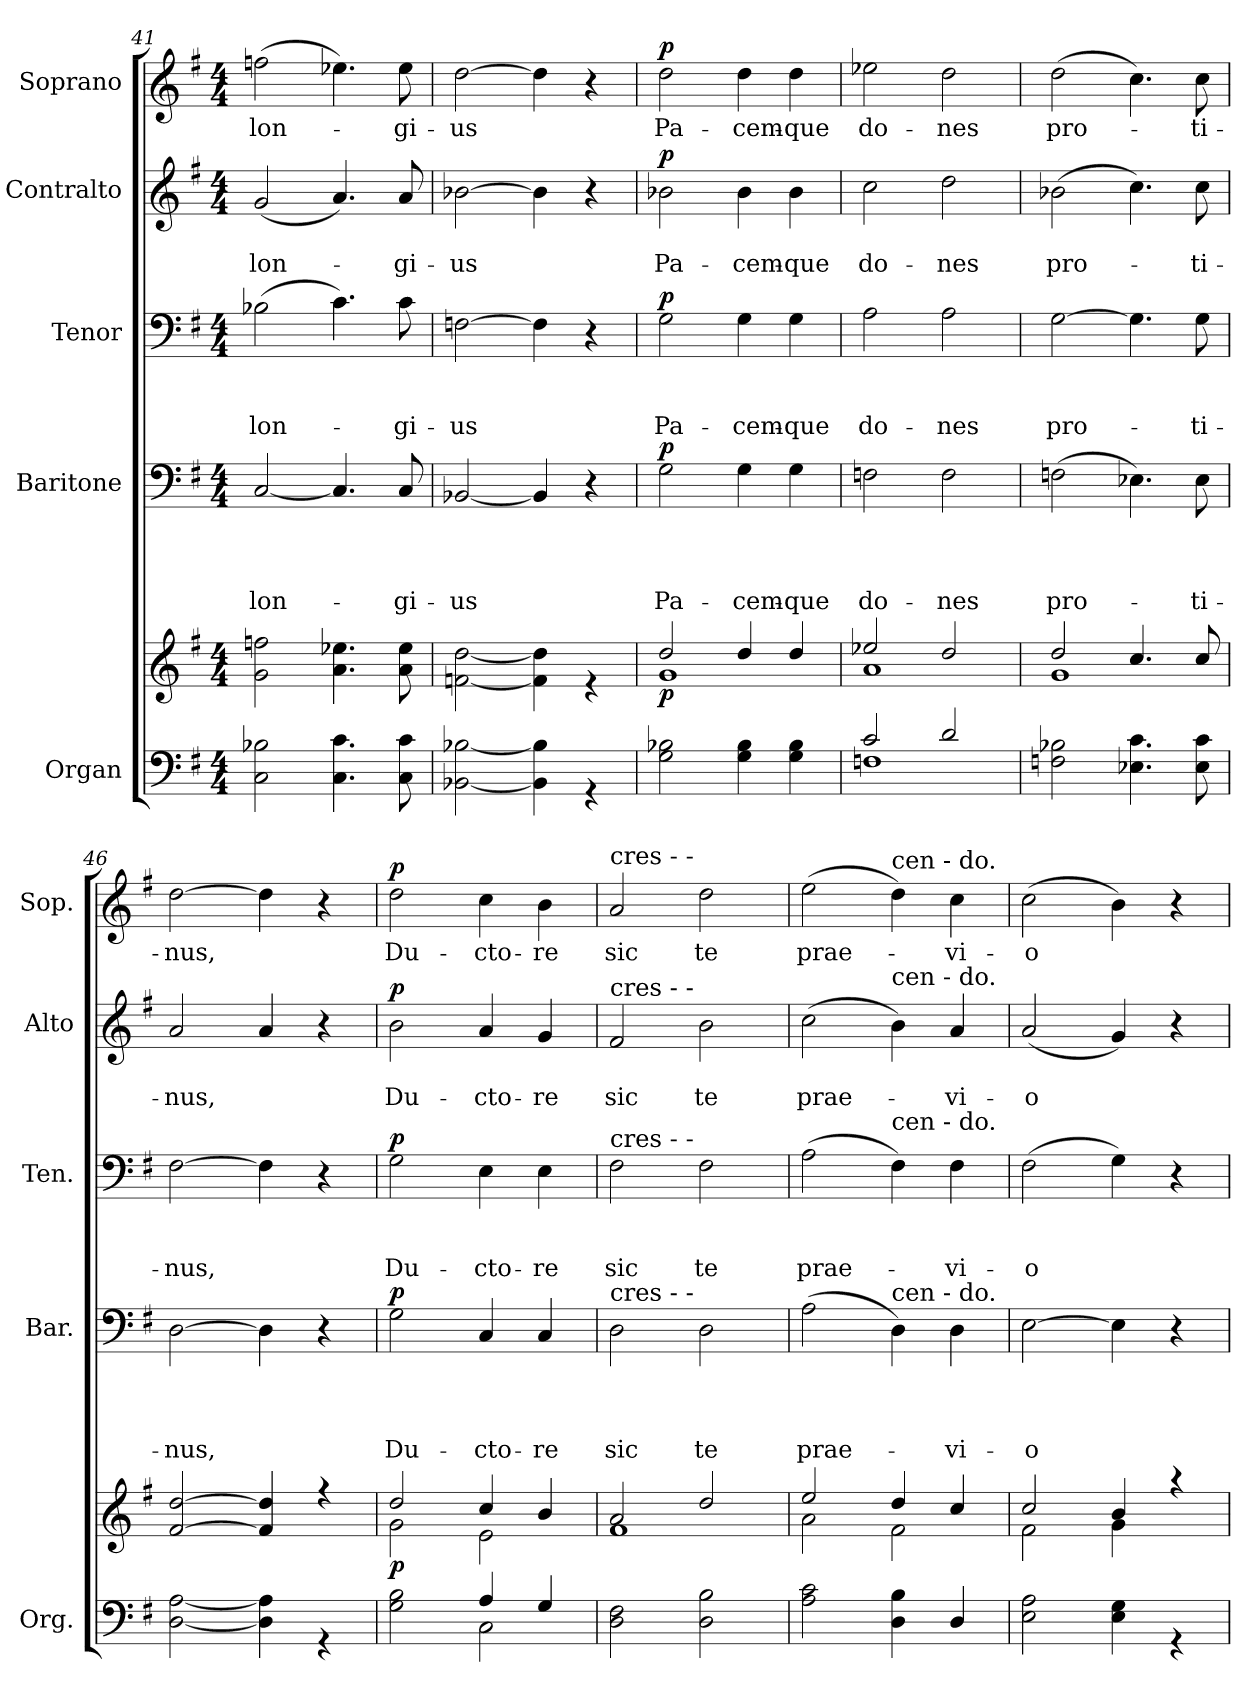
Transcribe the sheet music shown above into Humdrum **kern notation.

**kern	**kern	**dynam	**kern	**text	**text	**text	**text	**dynam	**kern	**text	**text	**text	**dynam	**kern	**text	**text	**dynam	**kern	**text	**dynam
*part5	*part5	*part5	*part4	*part4	*part4	*part4	*part4	*part4	*part3	*part3	*part3	*part3	*part3	*part2	*part2	*part2	*part2	*part1	*part1	*part1
*staff6	*staff5	*staff5/6	*staff4	*staff4	*staff4	*staff4	*staff4	*staff4	*staff3	*staff3	*staff3	*staff3	*staff3	*staff2	*staff2	*staff2	*staff2	*staff1	*staff1	*staff1
*I"Organ	*	*	*I"Baritone	*	*	*	*	*	*I"Tenor	*	*	*	*	*I"Contralto	*	*	*	*I"Soprano	*	*
*I'Org.	*	*	*I'Bar.	*	*	*	*	*	*I'Ten.	*	*	*	*	*I'Alto	*	*	*	*I'Sop.	*	*
*clefF4	*clefG2	*	*clefF4	*	*	*	*	*	*clefF4	*	*	*	*	*clefG2	*	*	*	*clefG2	*	*
*k[f#]	*k[f#]	*	*k[f#]	*	*	*	*	*	*k[f#]	*	*	*	*	*k[f#]	*	*	*	*k[f#]	*	*
*G:	*G:	*	*G:	*	*	*	*	*	*G:	*	*	*	*	*G:	*	*	*	*G:	*	*
*M4/4	*M4/4	*	*M4/4	*	*	*	*	*	*M4/4	*	*	*	*	*M4/4	*	*	*	*M4/4	*	*
=41	=41	=41	=41	=41	=41	=41	=41	=41	=41	=41	=41	=41	=41	=41	=41	=41	=41	=41	=41	=41
*^	*^	*	*	*	*	*	*	*	*	*	*	*	*	*	*	*	*	*	*	*
!	!	!	!	!	!	!	!	!	!LO:LY:b	!	!	!	!	!LO:LY:b	!	!	!	!LO:LY:b	!	!	!LO:LY:b	!
1ryy	2C\ 2B-X\	1ryy	2g\ 2ffn\	.	[<2C/	.	.	.	lon-	.	(>2B-X\	.	.	lon-	.	(<2g/	.	lon-	.	(>2ffn\	lon-	.
.	4.C\ 4.c\	.	4.a\ 4.ee-X\	.	4.C/]	.	.	.	.	.	4.c\)	.	.	.	.	4.a/)	.	.	.	4.ee-X\)	.	.
!	!	!	!	!	!	!	!	!	!LO:LY:b	!	!	!	!	!LO:LY:b	!	!	!	!LO:LY:b	!	!	!LO:LY:b	!
.	8C\ 8c\	.	8a\ 8ee-\	.	8C/	.	.	.	-gi-	.	8c\	.	.	-gi-	.	8a/	.	-gi-	.	8ee-\	-gi-	.
=42	=42	=42	=42	=42	=42	=42	=42	=42	=42	=42	=42	=42	=42	=42	=42	=42	=42	=42	=42	=42	=42	=42
!	!	!	!	!	!	!	!	!	!LO:LY:b	!	!	!	!	!LO:LY:b	!	!	!	!LO:LY:b	!	!	!LO:LY:b	!
1ryy	[<2BB-X\ [>2B-X\	1ryy	[<2fn\ [>2dd\	.	[<2BB-X/	.	.	.	-us	.	[>2Fn\	.	.	-us	.	[>2b-X\	.	-us	.	[>2dd\	-us	.
.	4BB-\] 4B-\]	.	4f\] 4dd\]	.	4BB-/]	.	.	.	.	.	4F\]	.	.	.	.	4b-\]	.	.	.	4dd\]	.	.
.	4r	.	4r	.	4r	.	.	.	.	.	4r	.	.	.	.	4r	.	.	.	4r	.	.
=43	=43	=43	=43	=43	=43	=43	=43	=43	=43	=43	=43	=43	=43	=43	=43	=43	=43	=43	=43	=43	=43	=43
!	!	!	!	!LO:DY:b	!	!	!	!	!LO:LY:b	!LO:DY:a	!	!	!	!LO:LY:b	!LO:DY:a	!	!	!LO:LY:b	!LO:DY:a	!	!LO:LY:b	!LO:DY:a
1ryy	2G\ 2B-X\	2dd/	1g	p	2G\	.	.	.	Pa-	p	2G\	.	.	Pa-	p	2b-X\	.	Pa-	p	2dd\	Pa-	p
!	!	!	!	!	!	!	!	!	!LO:LY:b	!	!	!	!	!LO:LY:b	!	!	!	!LO:LY:b	!	!	!LO:LY:b	!
.	4G\ 4B-\	4dd/	.	.	4G\	.	.	.	-cem-	.	4G\	.	.	-cem-	.	4b-\	.	-cem-	.	4dd\	-cem-	.
!	!	!	!	!	!	!	!	!	!LO:LY:b	!	!	!	!	!LO:LY:b	!	!	!	!LO:LY:b	!	!	!LO:LY:b	!
.	4G\ 4B-\	4dd/	.	.	4G\	.	.	.	-que	.	4G\	.	.	-que	.	4b-\	.	-que	.	4dd\	-que	.
=44	=44	=44	=44	=44	=44	=44	=44	=44	=44	=44	=44	=44	=44	=44	=44	=44	=44	=44	=44	=44	=44	=44
!	!	!	!	!	!	!	!	!	!LO:LY:b	!	!	!	!	!LO:LY:b	!	!	!	!LO:LY:b	!	!	!LO:LY:b	!
2c/	1Fn	2ee-X/	1a	.	2Fn\	.	.	.	do-	.	2A\	.	.	do-	.	2cc\	.	do-	.	2ee-X\	do-	.
!	!	!	!	!	!	!	!	!	!LO:LY:b	!	!	!	!	!LO:LY:b	!	!	!	!LO:LY:b	!	!	!LO:LY:b	!
2d/	.	2dd/	.	.	2F\	.	.	.	-nes	.	2A\	.	.	-nes	.	2dd\	.	-nes	.	2dd\	-nes	.
=45	=45	=45	=45	=45	=45	=45	=45	=45	=45	=45	=45	=45	=45	=45	=45	=45	=45	=45	=45	=45	=45	=45
!	!	!	!	!	!	!	!	!	!LO:LY:b	!	!	!	!	!LO:LY:b	!	!	!	!LO:LY:b	!	!	!LO:LY:b	!
1ryy	2Fn\ 2B-X\	2dd/	1g	.	(>2Fn\	.	.	.	pro-	.	[>2G\	.	.	pro-	.	(>2b-X\	.	pro-	.	(>2dd\	pro-	.
.	4.E-X\ 4.c\	4.cc/	.	.	4.E-X\)	.	.	.	.	.	4.G\]	.	.	.	.	4.cc\)	.	.	.	4.cc\)	.	.
!	!	!	!	!	!	!	!	!	!LO:LY:b	!	!	!	!	!LO:LY:b	!	!	!	!LO:LY:b	!	!	!LO:LY:b	!
.	8E-\ 8c\	8cc/	.	.	8E-\	.	.	.	-ti-	.	8G\	.	.	-ti-	.	8cc\	.	-ti-	.	8cc\	-ti-	.
=46	=46	=46	=46	=46	=46	=46	=46	=46	=46	=46	=46	=46	=46	=46	=46	=46	=46	=46	=46	=46	=46	=46
!	!	!	!	!	!	!	!	!	!LO:LY:b	!	!	!	!	!LO:LY:b	!	!	!	!LO:LY:b	!	!	!LO:LY:b	!
1ryy	[<2D\ [>2A\	[<2f#/ [>2dd/	1ryy	.	[>2D\	.	.	.	-nus,	.	[>2F#\	.	.	-nus,	.	2a/	.	-nus,	.	[>2dd\	-nus,	.
.	4D\] 4A\]	4f#/] 4dd/]	.	.	4D\]	.	.	.	.	.	4F#\]	.	.	.	.	4a/	.	.	.	4dd\]	.	.
.	4r	4r	.	.	4r	.	.	.	.	.	4r	.	.	.	.	4r	.	.	.	4r	.	.
!!LO:PB:g=z
=47	=47	=47	=47	=47	=47	=47	=47	=47	=47	=47	=47	=47	=47	=47	=47	=47	=47	=47	=47	=47	=47	=47
!	!	!	!	!LO:DY:b	!	!	!	!	!LO:LY:b	!LO:DY:a	!	!	!	!LO:LY:b	!LO:DY:a	!	!	!LO:LY:b	!LO:DY:a	!	!LO:LY:b	!LO:DY:a
2ryy	2G\ 2B\	2dd/	2g\	p	2G\	.	.	.	Du-	p	2G\	.	.	Du-	p	2b\	.	Du-	p	2dd\	Du-	p
!	!	!	!	!	!	!	!	!	!LO:LY:b	!	!	!	!	!LO:LY:b	!	!	!	!LO:LY:b	!	!	!LO:LY:b	!
4A/	2C\	4cc/	2e\	.	4C/	.	.	.	-cto-	.	4E\	.	.	-cto-	.	4a/	.	-cto-	.	4cc\	-cto-	.
!	!	!	!	!	!	!	!	!	!LO:LY:b	!	!	!	!	!LO:LY:b	!	!	!	!LO:LY:b	!	!	!LO:LY:b	!
4G/	.	4b/	.	.	4C/	.	.	.	-re	.	4E\	.	.	-re	.	4g/	.	-re	.	4b\	-re	.
=48	=48	=48	=48	=48	=48	=48	=48	=48	=48	=48	=48	=48	=48	=48	=48	=48	=48	=48	=48	=48	=48	=48
!	!	!	!	!	!	!	!	!	!	!	!	!	!	!	!	!	!	!	!	!LO:TX:a:t=cres     -              -	!	!
!	!	!	!	!	!	!	!	!	!	!	!	!	!	!	!	!LO:TX:a:t=cres     -              -	!	!	!	!	!	!
!	!	!	!	!	!	!	!	!	!	!	!LO:TX:a:t=cres     -              -	!	!	!	!	!	!	!	!	!	!	!
!	!	!	!	!	!LO:TX:a:t=cres     -              -	!	!	!	!	!	!	!	!	!	!	!	!	!	!	!	!	!
!	!	!	!	!	!	!	!	!	!LO:LY:b	!	!	!	!	!LO:LY:b	!	!	!	!LO:LY:b	!	!	!LO:LY:b	!
1ryy	2D\ 2F#\	2a/	1f#	.	2D\	.	.	.	sic	.	2F#\	.	.	sic	.	2f#/	.	sic	.	2a/	sic	.
!	!	!	!	!	!	!	!	!	!LO:LY:b	!	!	!	!	!LO:LY:b	!	!	!	!LO:LY:b	!	!	!LO:LY:b	!
.	2D\ 2B\	2dd/	.	.	2D\	.	.	.	te	.	2F#\	.	.	te	.	2b\	.	te	.	2dd\	te	.
=49	=49	=49	=49	=49	=49	=49	=49	=49	=49	=49	=49	=49	=49	=49	=49	=49	=49	=49	=49	=49	=49	=49
!	!	!	!	!	!	!	!	!	!LO:LY:b	!	!	!	!	!LO:LY:b	!	!	!	!LO:LY:b	!	!	!LO:LY:b	!
1ryy	2A\ 2c\	2ee/	2a\	.	(>2A\	.	.	.	prae-	.	(>2A\	.	.	prae-	.	(>2cc\	.	prae-	.	(>2ee\	prae-	.
!	!	!	!	!	!	!	!	!	!	!	!	!	!	!	!	!	!	!	!	!LO:TX:a:t=cen        -         do.	!	!
!	!	!	!	!	!	!	!	!	!	!	!	!	!	!	!	!LO:TX:a:t=cen        -         do.	!	!	!	!	!	!
!	!	!	!	!	!	!	!	!	!	!	!LO:TX:a:t=cen        -         do.	!	!	!	!	!	!	!	!	!	!	!
!	!	!	!	!	!LO:TX:a:t=cen        -         do.	!	!	!	!	!	!	!	!	!	!	!	!	!	!	!	!	!
.	4D\ 4B\	4dd/	2f#\	.	4D\)	.	.	.	.	.	4F#\)	.	.	.	.	4b\)	.	.	.	4dd\)	.	.
!	!	!	!	!	!	!	!	!	!LO:LY:b	!	!	!	!	!LO:LY:b	!	!	!	!LO:LY:b	!	!	!LO:LY:b	!
.	4D/	4cc/	.	.	4D\	.	.	.	-vi-	.	4F#\	.	.	-vi-	.	4a/	.	-vi-	.	4cc\	-vi-	.
=50	=50	=50	=50	=50	=50	=50	=50	=50	=50	=50	=50	=50	=50	=50	=50	=50	=50	=50	=50	=50	=50	=50
!	!	!	!	!	!	!	!	!	!LO:LY:b	!	!	!	!	!LO:LY:b	!	!	!	!LO:LY:b	!	!	!LO:LY:b	!
1ryy	2E\ 2A\	2cc/	2f#\	.	[>2E\	.	.	.	-o	.	(>2F#\	.	.	-o	.	(<2a/	.	-o	.	(>2cc\	-o	.
.	4E\ 4G\	4b/	4g\	.	4E\]	.	.	.	.	.	4G\)	.	.	.	.	4g/)	.	.	.	4b\)	.	.
.	4r	4raa	4ryy	.	4r	.	.	.	.	.	4r	.	.	.	.	4r	.	.	.	4r	.	.
*v	*v	*	*	*	*	*	*	*	*	*	*	*	*	*	*	*	*	*	*	*	*	*
*	*v	*v	*	*	*	*	*	*	*	*	*	*	*	*	*	*	*	*	*	*	*
=	=	=	=	=	=	=	=	=	=	=	=	=	=	=	=	=	=	=	=	=
*-	*-	*-	*-	*-	*-	*-	*-	*-	*-	*-	*-	*-	*-	*-	*-	*-	*-	*-	*-	*-
